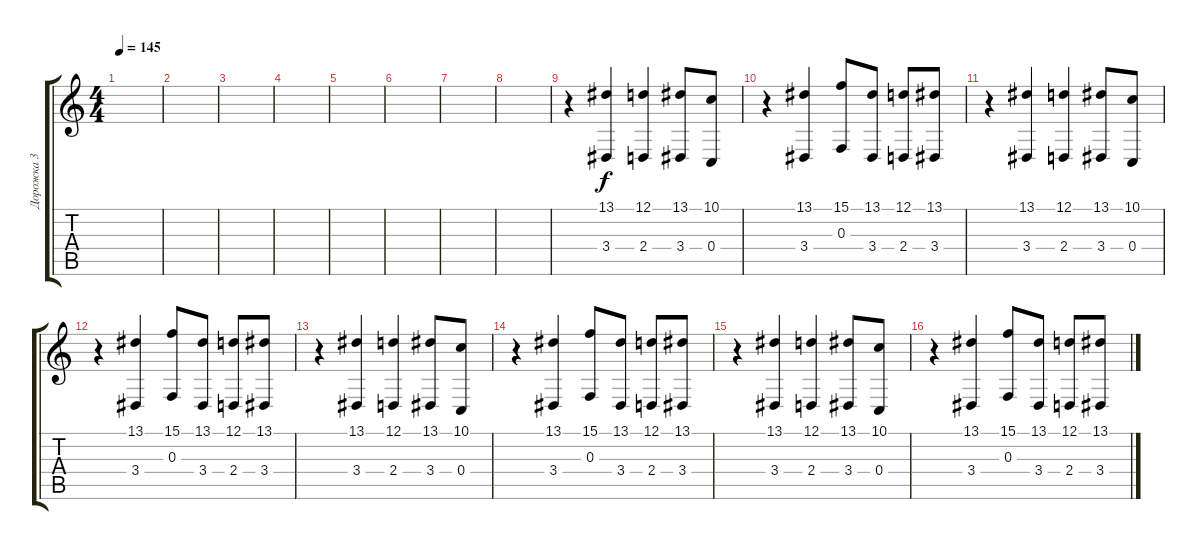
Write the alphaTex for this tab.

\track ("Дорожка 3" "Дорожка 3") {instrument orchestralharp}
\staff {score tabs}
\tuning (D4 A3 F3 C3 G2 C2) {hide}
\ts (4 4)
\tempo 145
\clef g2
\ks c
|
|
|
|
|
|
|
|
r.4{volume 8} (13.1 3.4).4 (12.1 2.4).4 (13.1 3.4).8 (10.1 0.4).8 |
r.4 (13.1 3.4).4 (15.1 0.3).8 (13.1 3.4).8 (12.1 2.4).8 (13.1 3.4).8 |
r.4 (13.1 3.4).4 (12.1 2.4).4 (13.1 3.4).8 (10.1 0.4).8 |
r.4 (13.1 3.4).4 (15.1 0.3).8 (13.1 3.4).8 (12.1 2.4).8 (13.1 3.4).8 |
r.4 (13.1 3.4).4 (12.1 2.4).4 (13.1 3.4).8 (10.1 0.4).8 |
r.4 (13.1 3.4).4 (15.1 0.3).8 (13.1 3.4).8 (12.1 2.4).8 (13.1 3.4).8 |
r.4 (13.1 3.4).4 (12.1 2.4).4 (13.1 3.4).8 (10.1 0.4).8 |
r.4 (13.1 3.4).4 (15.1 0.3).8 (13.1 3.4).8 (12.1 2.4).8 (13.1 3.4).8
